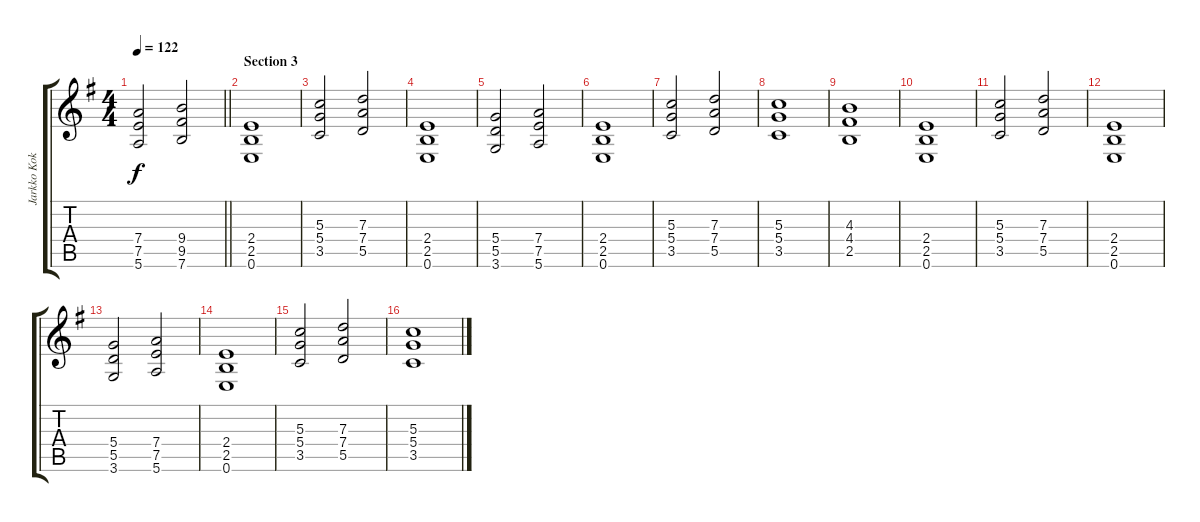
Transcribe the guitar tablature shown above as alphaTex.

\track ("Jarkko Kokko (guitar)" "Jarkko Kok") {instrument distortionguitar}
\staff {score tabs}
\tuning (E4 B3 G3 D3 A2 E2) {hide}
\ts (4 4)
\tempo 122
\clef g2
\barLineRight lightlight
\ks eminor
(7.4 7.5 5.6).2{dy f} (9.4 9.5 7.6).2 |
\section ("" "Section 3")
(2.4 2.5 0.6).1 |
(5.3 5.4 3.5).2 (7.3 7.4 5.5).2 |
(2.4 2.5 0.6).1 |
(5.4 5.5 3.6).2 (7.4 7.5 5.6).2 |
(2.4 2.5 0.6).1 |
(5.3 5.4 3.5).2 (7.3 7.4 5.5).2 |
(5.3 5.4 3.5).1 |
(4.3 4.4 2.5).1 |
(2.4 2.5 0.6).1 |
(5.3 5.4 3.5).2 (7.3 7.4 5.5).2 |
(2.4 2.5 0.6).1 |
(5.4 5.5 3.6).2 (7.4 7.5 5.6).2 |
(2.4 2.5 0.6).1 |
(5.3 5.4 3.5).2 (7.3 7.4 5.5).2 |
(5.3 5.4 3.5).1
